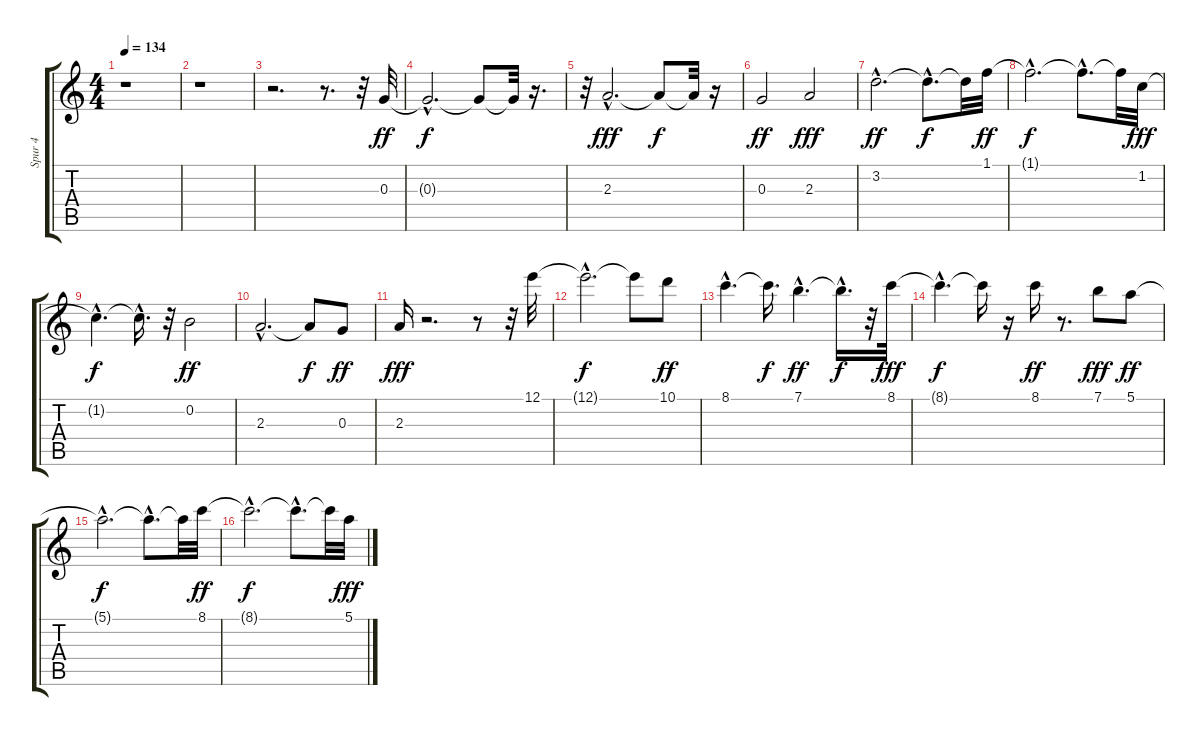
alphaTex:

\track ("Spur 4" "Spur 4") {instrument distortionguitar}
\staff {score tabs}
\tuning (E4 B3 G3 D3 A2 E2) {hide}
\ts (4 4)
\tempo 134
\clef g2
\ks c
r.1{dy f} |
r.1 |
r.2{d} r.8{d} r.32 0.3.32{dy ff} |
0.3{hac t}.2{d dy f} 0.3{t}.8 0.3{t}.32 r.16{d} |
r.32 2.3{hac}.2{d dy fff} 2.3{t}.8{dy f} 2.3{t}.32 r.16 |
0.3.2{dy ff} 2.3.2{dy fff} |
3.2{hac}.2{d dy ff} 3.2{hac t}.8{d dy f} 3.2{t}.32 1.1.32{dy ff} |
1.1{hac t}.2{d dy f} 1.1{hac t}.8{d} 1.1{t}.32 1.2.32{dy fff} |
1.2{hac t}.4{d dy f} 1.2{hac t}.16{d} r.32 0.2.2{dy ff} |
2.3{hac}.2{d} 2.3{t}.8{dy f} 0.3.8{dy ff} |
2.3.16{dy fff} r.2{d} r.8 r.32 12.1.32 |
12.1{hac t}.2{d dy f} 12.1{t}.8 10.1.8{dy ff} |
8.1{hac}.4{d} 8.1{t}.16{d dy f} 7.1{hac}.4{d dy ff} 7.1{hac t}.16{d dy f} r.32 8.1.32{dy fff} |
8.1{hac t}.4{d dy f} 8.1{t}.16 r.16 8.1.16{dy ff} r.8{d} 7.1.8{dy fff} 5.1.8{dy ff} |
5.1{hac t}.2{d dy f} 5.1{hac t}.8{d} 5.1{t}.32 8.1.32{dy ff} |
8.1{hac t}.2{d dy f} 8.1{hac t}.8{d} 8.1{t}.32 5.1.32{dy fff}
